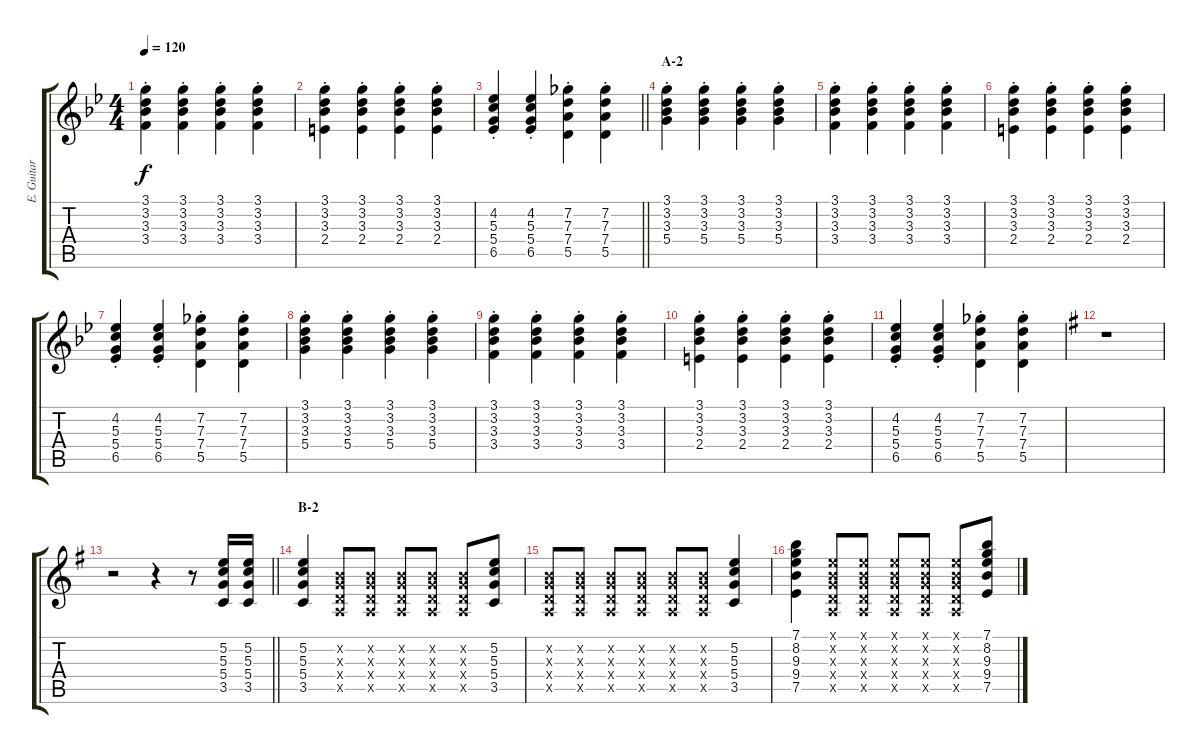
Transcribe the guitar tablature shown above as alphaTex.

\track ("E. Guitar II" "E. Guitar ") {instrument overdrivenguitar}
\staff {score tabs}
\tuning (E4 B3 G3 D3 A2 E2) {hide}
\ts (4 4)
\tempo 120
\clef g2
\ks bb
(3.1{st} 3.2{st} 3.3{st} 3.4{st}).4{dy f} (3.1{st} 3.2{st} 3.3{st} 3.4{st}).4 (3.1{st} 3.2{st} 3.3{st} 3.4{st}).4 (3.1{st} 3.2{st} 3.3{st} 3.4{st}).4 |
(3.1{st} 3.2{st} 3.3{st} 2.4{st}).4 (3.1{st} 3.2{st} 3.3{st} 2.4{st}).4 (3.1{st} 3.2{st} 3.3{st} 2.4{st}).4 (3.1{st} 3.2{st} 3.3{st} 2.4{st}).4 |
\barLineRight lightlight
(4.2{st} 5.3{st} 5.4{st} 6.5{st}).4 (4.2{st} 5.3{st} 5.4{st} 6.5{st}).4 (7.2{st} 7.3{st} 7.4{st} 5.5{st}).4 (7.2{st} 7.3{st} 7.4{st} 5.5{st}).4 |
\section ("" "A-2")
(3.1{st} 3.2{st} 3.3{st} 5.4{st}).4 (3.1{st} 3.2{st} 3.3{st} 5.4{st}).4 (3.1{st} 3.2{st} 3.3{st} 5.4{st}).4 (3.1{st} 3.2{st} 3.3{st} 5.4{st}).4 |
(3.1{st} 3.2{st} 3.3{st} 3.4{st}).4 (3.1{st} 3.2{st} 3.3{st} 3.4{st}).4 (3.1{st} 3.2{st} 3.3{st} 3.4{st}).4 (3.1{st} 3.2{st} 3.3{st} 3.4{st}).4 |
(3.1{st} 3.2{st} 3.3{st} 2.4{st}).4 (3.1{st} 3.2{st} 3.3{st} 2.4{st}).4 (3.1{st} 3.2{st} 3.3{st} 2.4{st}).4 (3.1{st} 3.2{st} 3.3{st} 2.4{st}).4 |
(4.2{st} 5.3{st} 5.4{st} 6.5{st}).4 (4.2{st} 5.3{st} 5.4{st} 6.5{st}).4 (7.2{st} 7.3{st} 7.4{st} 5.5{st}).4 (7.2{st} 7.3{st} 7.4{st} 5.5{st}).4 |
(3.1{st} 3.2{st} 3.3{st} 5.4{st}).4 (3.1{st} 3.2{st} 3.3{st} 5.4{st}).4 (3.1{st} 3.2{st} 3.3{st} 5.4{st}).4 (3.1{st} 3.2{st} 3.3{st} 5.4{st}).4 |
(3.1{st} 3.2{st} 3.3{st} 3.4{st}).4 (3.1{st} 3.2{st} 3.3{st} 3.4{st}).4 (3.1{st} 3.2{st} 3.3{st} 3.4{st}).4 (3.1{st} 3.2{st} 3.3{st} 3.4{st}).4 |
(3.1{st} 3.2{st} 3.3{st} 2.4{st}).4 (3.1{st} 3.2{st} 3.3{st} 2.4{st}).4 (3.1{st} 3.2{st} 3.3{st} 2.4{st}).4 (3.1{st} 3.2{st} 3.3{st} 2.4{st}).4 |
(4.2{st} 5.3{st} 5.4{st} 6.5{st}).4 (4.2{st} 5.3{st} 5.4{st} 6.5{st}).4 (7.2{st} 7.3{st} 7.4{st} 5.5{st}).4 (7.2{st} 7.3{st} 7.4{st} 5.5{st}).4 |
\ks g
r.1 |
\barLineRight lightlight
r.2 r.4 r.8 (5.2 5.3 5.4 3.5).16 (5.2 5.3 5.4 3.5).16 |
\section ("" "B-2")
(5.2 5.3 5.4 3.5).4 (0.2{x} 0.3{x} 0.4{x} 0.5{x}).8 (0.2{x} 0.3{x} 0.4{x} 0.5{x}).8 (0.2{x} 0.3{x} 0.4{x} 0.5{x}).8 (0.2{x} 0.3{x} 0.4{x} 0.5{x}).8 (0.2{x} 0.3{x} 0.4{x} 0.5{x}).8 (5.2 5.3 5.4 3.5).8 |
(0.2{x} 0.3{x} 0.4{x} 0.5{x}).8 (0.2{x} 0.3{x} 0.4{x} 0.5{x}).8 (0.2{x} 0.3{x} 0.4{x} 0.5{x}).8 (0.2{x} 0.3{x} 0.4{x} 0.5{x}).8 (0.2{x} 0.3{x} 0.4{x} 0.5{x}).8 (0.2{x} 0.3{x} 0.4{x} 0.5{x}).8 (5.2 5.3 5.4 3.5).4 |
(7.1 8.2 9.3 9.4 7.5).4 (0.1{x} 0.2{x} 0.3{x} 0.4{x} 0.5{x}).8 (0.1{x} 0.2{x} 0.3{x} 0.4{x} 0.5{x}).8 (0.1{x} 0.2{x} 0.3{x} 0.4{x} 0.5{x}).8 (0.1{x} 0.2{x} 0.3{x} 0.4{x} 0.5{x}).8 (0.1{x} 0.2{x} 0.3{x} 0.4{x} 0.5{x}).8 (7.1 8.2 9.3 9.4 7.5).8
